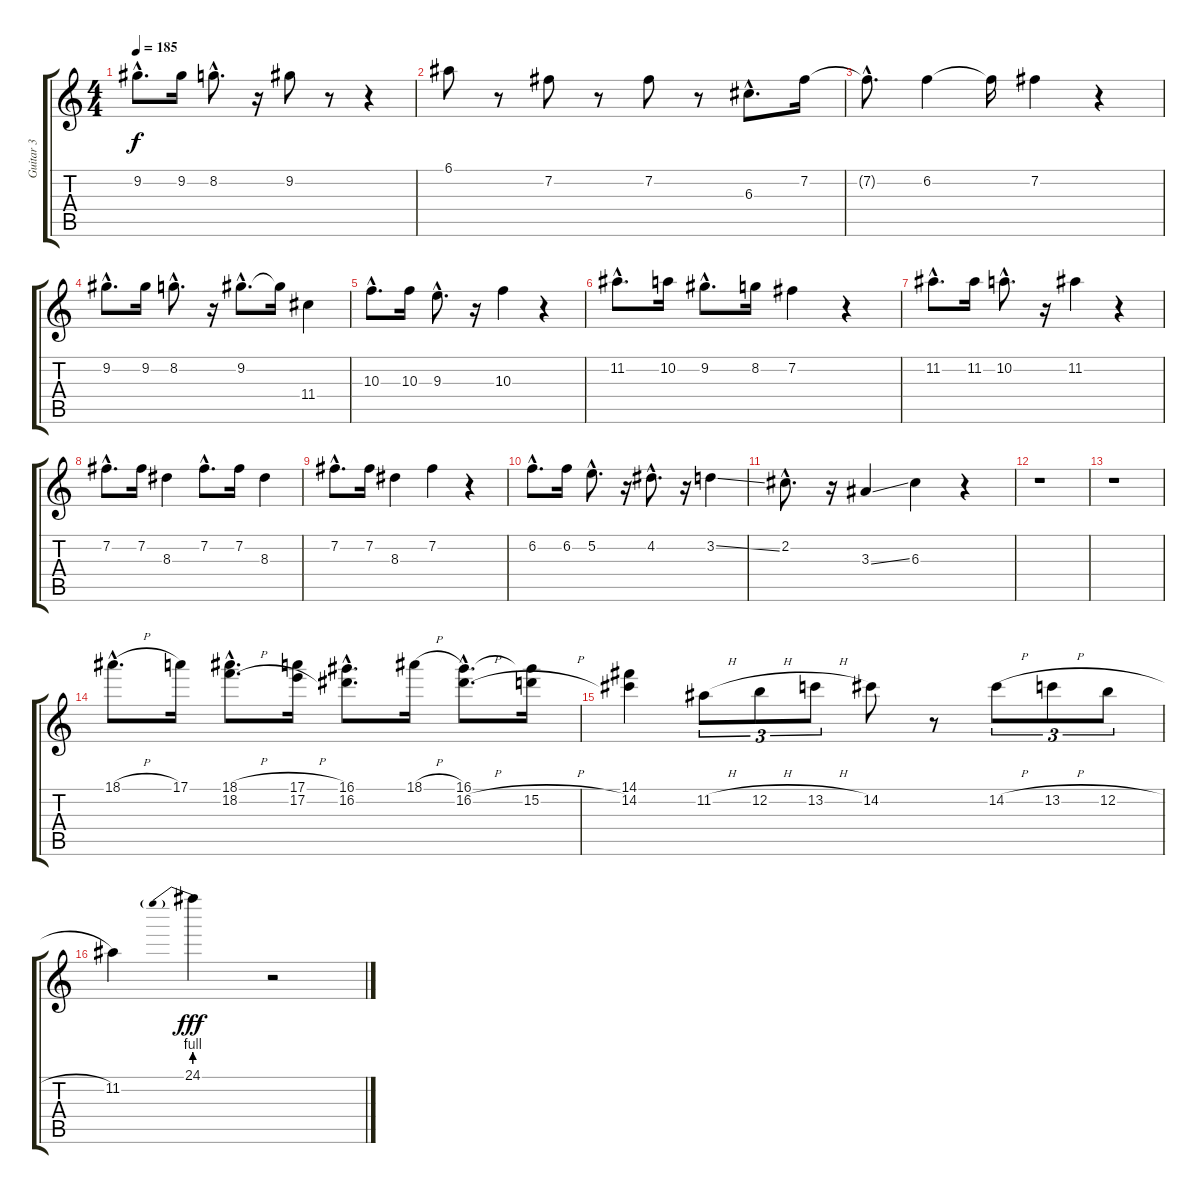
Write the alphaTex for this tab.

\track ("Guitar 3" "Guitar 3") {instrument electricguitarjazz}
\staff {score tabs}
\tuning (E4 B3 G3 D3 A2 E2) {hide}
\ts (4 4)
\tempo 185
\clef g2
\ks c
9.2{hac}.8{d dy f} 9.2.16 8.2{hac}.8{d} r.16 9.2.8 r.8 r.4 |
6.1.8 r.8 7.2.8 r.8 7.2.8 r.8 6.3{hac}.8{d} 7.2.16 |
7.2{hac t}.8{d} 6.2.4 6.2{t}.16 7.2.4 r.4 |
9.2{hac}.8{d} 9.2.16 8.2{hac}.8{d} r.16 9.2{hac}.8{d} 9.2{t}.16 11.4.4 |
10.3{hac}.8{d} 10.3.16 9.3{hac}.8{d} r.16 10.3.4 r.4 |
11.2{hac}.8{d} 10.2.16 9.2{hac}.8{d} 8.2.16 7.2.4 r.4 |
11.2{hac}.8{d} 11.2.16 10.2{hac}.8{d} r.16 11.2.4 r.4 |
7.2{hac}.8{d} 7.2.16 8.3.4 7.2{hac}.8{d} 7.2.16 8.3.4 |
7.2{hac}.8{d} 7.2.16 8.3.4 7.2.4 r.4 |
6.2{hac}.8{d} 6.2.16 5.2{hac}.8{d} r.16 4.2{hac}.8{d} r.16 3.2{ss}.4 |
2.2{hac}.8{d} r.16 3.3{ss}.4 6.3.4 r.4 |
r.1 |
r.1 |
18.1{h hac}.8{d} 17.1.16 (18.1{h hac} 18.2{h hac}).8{d} (17.1{h} 17.2{h}).16 (16.1{hac} 16.2{hac}).8{d} 18.1{h}.16 (16.1{hac} 16.2{h hac}).8{d} (16.1{t} 15.2{h}).16 |
(14.1 14.2).4 11.2{h}.8{tu (3 2)} 12.2{h}.8{tu (3 2)} 13.2{h}.8{tu (3 2)} 14.2.8 r.8 14.2{h}.8{tu (3 2)} 13.2{h}.8{tu (3 2)} 12.2{h}.8{tu (3 2)} |
11.2.4 24.1{be (prebend 0 4 60 4)}.4{dy fff} r.2
